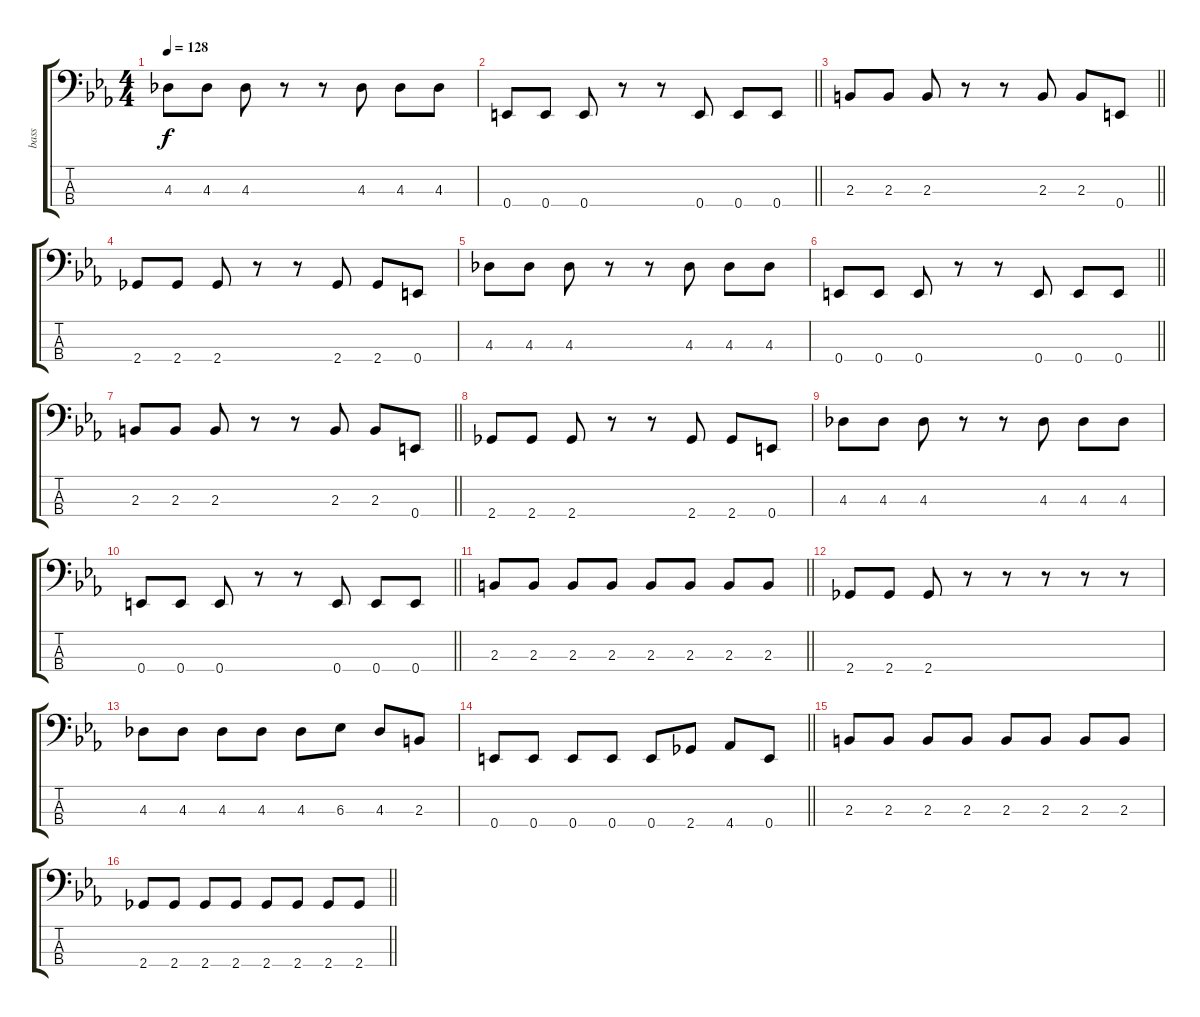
\track ("bass" "bass") {instrument electricbasspick}
\staff {score tabs}
\tuning (G2 D2 A1 E1) {hide}
\ts (4 4)
\tempo 128
\clef f4
\ks eb
4.3.8{dy f} 4.3.8 4.3.8 r.8 r.8 4.3.8 4.3.8 4.3.8 |
\barLineRight lightlight
0.4.8 0.4.8 0.4.8 r.8 r.8 0.4.8 0.4.8 0.4.8 |
\barLineRight lightlight
2.3.8 2.3.8 2.3.8 r.8 r.8 2.3.8 2.3.8 0.4.8 |
2.4.8 2.4.8 2.4.8 r.8 r.8 2.4.8 2.4.8 0.4.8 |
4.3.8 4.3.8 4.3.8 r.8 r.8 4.3.8 4.3.8 4.3.8 |
\barLineRight lightlight
0.4.8 0.4.8 0.4.8 r.8 r.8 0.4.8 0.4.8 0.4.8 |
\barLineRight lightlight
2.3.8 2.3.8 2.3.8 r.8 r.8 2.3.8 2.3.8 0.4.8 |
2.4.8 2.4.8 2.4.8 r.8 r.8 2.4.8 2.4.8 0.4.8 |
4.3.8 4.3.8 4.3.8 r.8 r.8 4.3.8 4.3.8 4.3.8 |
\barLineRight lightlight
0.4.8 0.4.8 0.4.8 r.8 r.8 0.4.8 0.4.8 0.4.8 |
\barLineRight lightlight
2.3.8 2.3.8 2.3.8 2.3.8 2.3.8 2.3.8 2.3.8 2.3.8 |
2.4.8 2.4.8 2.4.8 r.8 r.8 r.8 r.8 r.8 |
4.3.8 4.3.8 4.3.8 4.3.8 4.3.8 6.3.8 4.3.8 2.3.8 |
\barLineRight lightlight
0.4.8 0.4.8 0.4.8 0.4.8 0.4.8 2.4.8 4.4.8 0.4.8 |
2.3.8 2.3.8 2.3.8 2.3.8 2.3.8 2.3.8 2.3.8 2.3.8 |
\barLineRight lightlight
2.4.8 2.4.8 2.4.8 2.4.8 2.4.8 2.4.8 2.4.8 2.4.8
